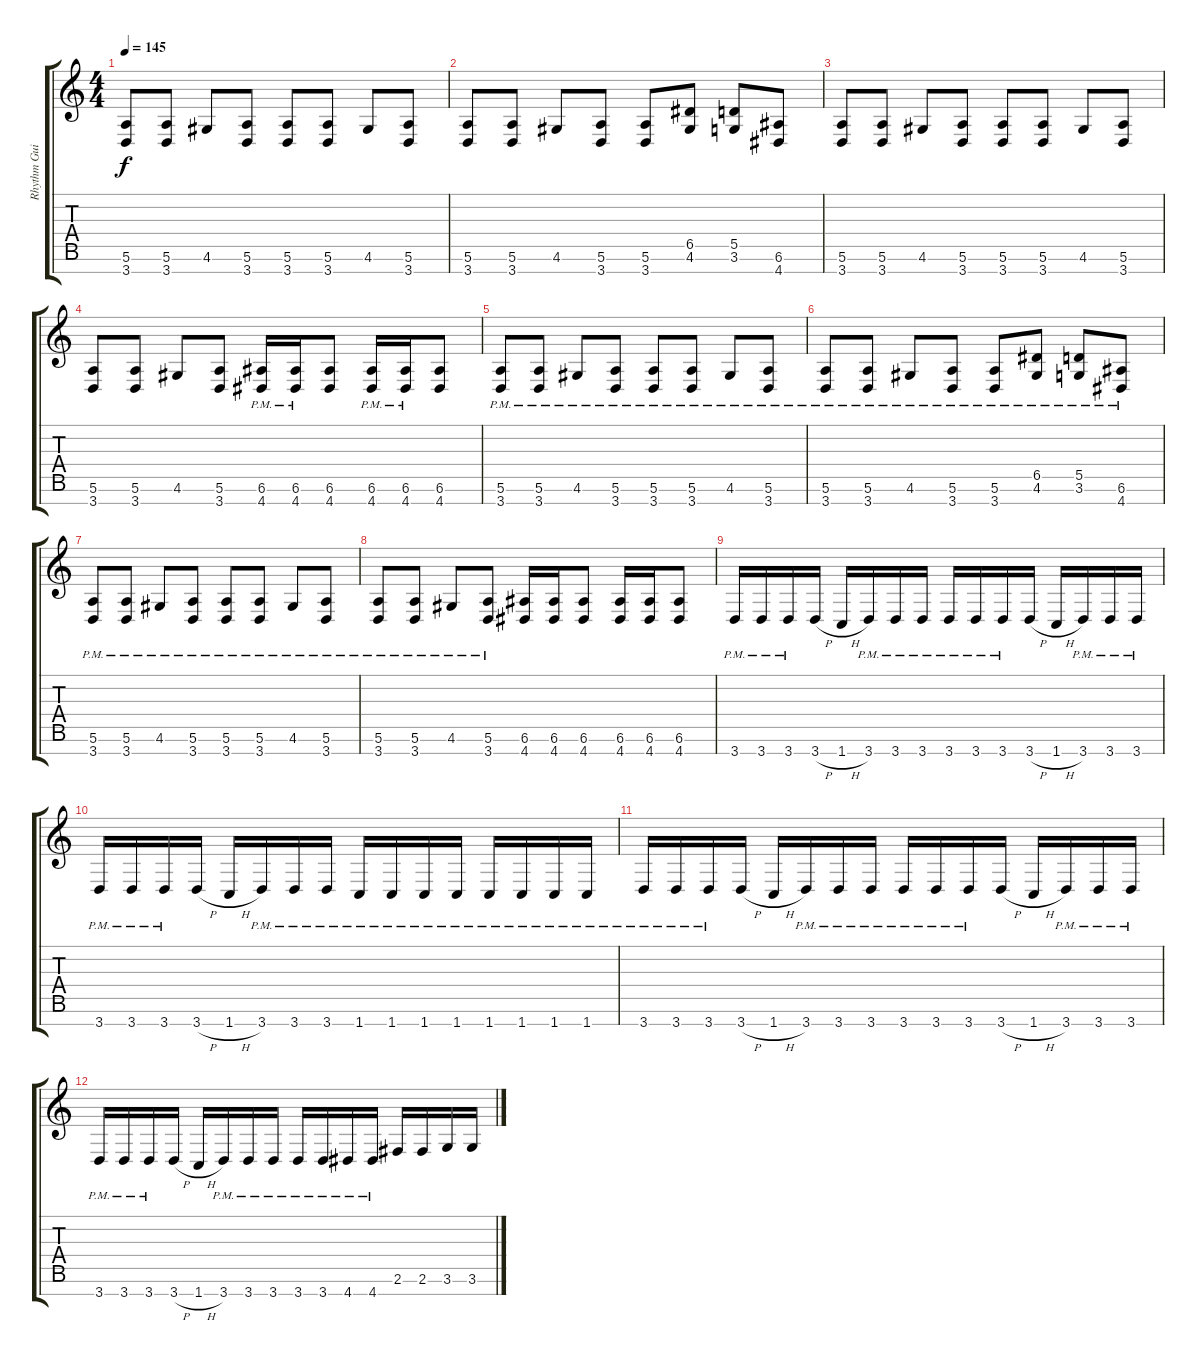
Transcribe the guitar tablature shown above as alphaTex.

\track ("Rhythm Guitar R" "Rhythm Gui") {instrument overdrivenguitar}
\staff {score tabs}
\tuning (E4 B3 G3 D3 A2 E2 B1) {hide}
\ts (4 4)
\tempo 145
\clef g2
\ks c
(5.6 3.7).8{dy f instrument overdrivenguitar} (5.6 3.7).8 4.6.8 (5.6 3.7).8 (5.6 3.7).8 (5.6 3.7).8 4.6.8 (5.6 3.7).8 |
(5.6 3.7).8 (5.6 3.7).8 4.6.8 (5.6 3.7).8 (5.6 3.7).8 (6.5 4.6).8 (5.5 3.6).8 (6.6 4.7).8 |
(5.6 3.7).8 (5.6 3.7).8 4.6.8 (5.6 3.7).8 (5.6 3.7).8 (5.6 3.7).8 4.6.8 (5.6 3.7).8 |
(5.6 3.7).8 (5.6 3.7).8 4.6.8 (5.6 3.7).8 (6.6{pm} 4.7{pm}).16 (6.6{pm} 4.7{pm}).16 (6.6 4.7).8 (6.6{pm} 4.7{pm}).16 (6.6{pm} 4.7{pm}).16 (6.6 4.7).8 |
(5.6{pm} 3.7{pm}).8 (5.6{pm} 3.7{pm}).8 4.6{pm}.8 (5.6{pm} 3.7{pm}).8 (5.6{pm} 3.7{pm}).8 (5.6{pm} 3.7{pm}).8 4.6{pm}.8 (5.6{pm} 3.7{pm}).8 |
(5.6{pm} 3.7{pm}).8 (5.6{pm} 3.7{pm}).8 4.6{pm}.8 (5.6{pm} 3.7{pm}).8 (5.6{pm} 3.7{pm}).8 (6.5{pm} 4.6{pm}).8 (5.5{pm} 3.6{pm}).8 (6.6{pm} 4.7{pm}).8 |
(5.6{pm} 3.7{pm}).8 (5.6{pm} 3.7{pm}).8 4.6{pm}.8 (5.6{pm} 3.7{pm}).8 (5.6{pm} 3.7{pm}).8 (5.6{pm} 3.7{pm}).8 4.6{pm}.8 (5.6{pm} 3.7{pm}).8 |
(5.6{pm} 3.7{pm}).8 (5.6{pm} 3.7{pm}).8 4.6{pm}.8 (5.6{pm} 3.7{pm}).8 (6.6 4.7).16 (6.6 4.7).16 (6.6 4.7).8 (6.6 4.7).16 (6.6 4.7).16 (6.6 4.7).8 |
3.7{pm}.16 3.7{pm}.16 3.7{pm}.16 3.7{h}.16 1.7{h}.16 3.7{pm}.16 3.7{pm}.16 3.7{pm}.16 3.7{pm}.16 3.7{pm}.16 3.7{pm}.16 3.7{h}.16 1.7{h}.16 3.7{pm}.16 3.7{pm}.16 3.7{pm}.16 |
3.7{pm}.16 3.7{pm}.16 3.7{pm}.16 3.7{h}.16 1.7{h}.16 3.7{pm}.16 3.7{pm}.16 3.7{pm}.16 1.7{pm}.16 1.7{pm}.16 1.7{pm}.16 1.7{pm}.16 1.7{pm}.16 1.7{pm}.16 1.7{pm}.16 1.7{pm}.16 |
3.7{pm}.16 3.7{pm}.16 3.7{pm}.16 3.7{h}.16 1.7{h}.16 3.7{pm}.16 3.7{pm}.16 3.7{pm}.16 3.7{pm}.16 3.7{pm}.16 3.7{pm}.16 3.7{h}.16 1.7{h}.16 3.7{pm}.16 3.7{pm}.16 3.7{pm}.16 |
3.7{pm}.16 3.7{pm}.16 3.7{pm}.16 3.7{h}.16 1.7{h}.16 3.7{pm}.16 3.7{pm}.16 3.7{pm}.16 3.7{pm}.16 3.7{pm}.16 4.7{pm}.16 4.7{pm}.16 2.6.16 2.6.16 3.6.16 3.6.16
